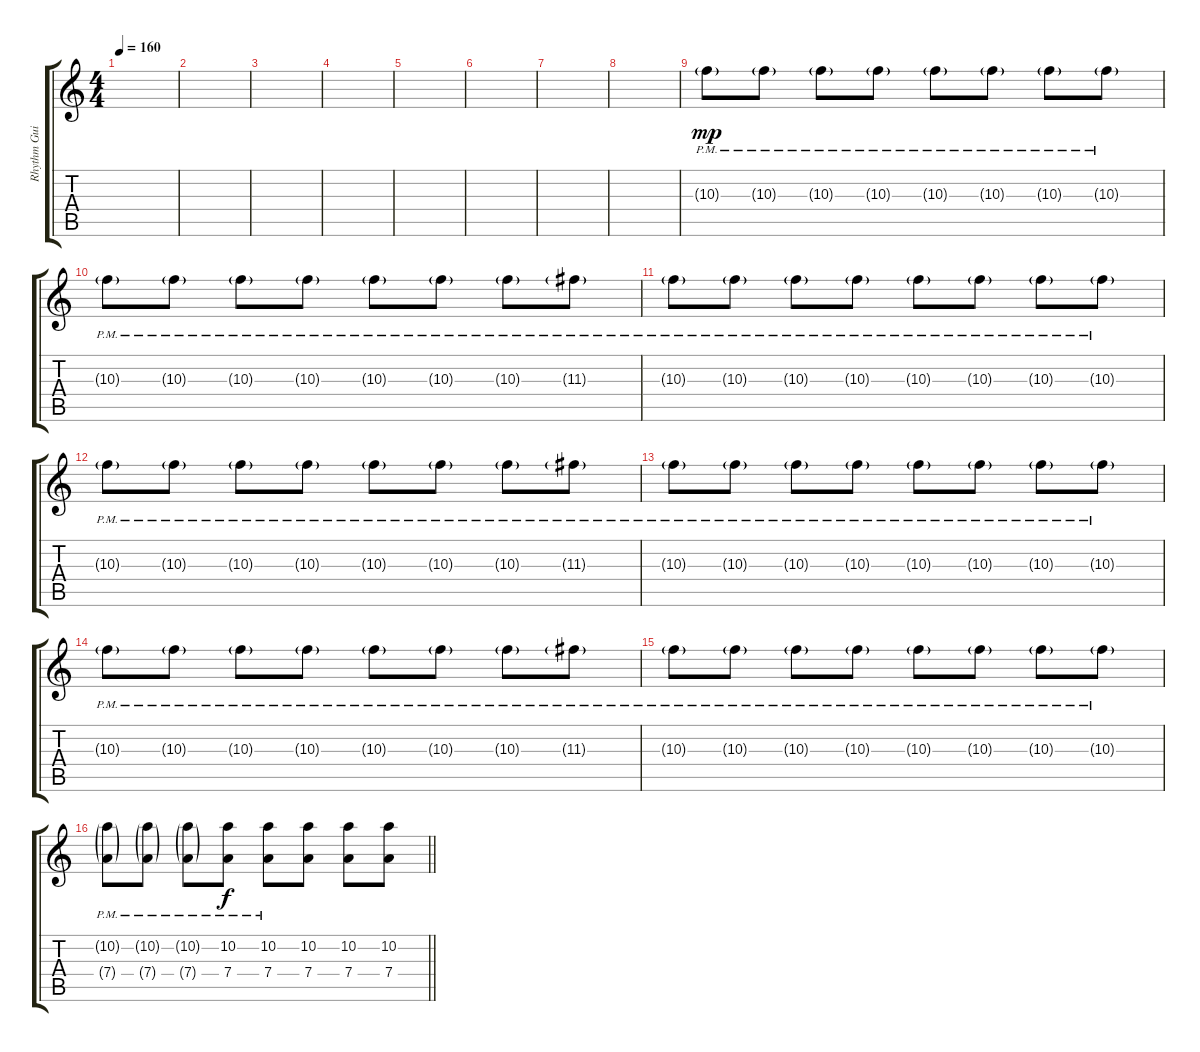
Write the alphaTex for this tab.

\track ("Rhythm Guitar (Distortion)" "Rhythm Gui") {instrument distortionguitar}
\staff {score tabs}
\tuning (E4 B3 G3 D3 A2 D2) {hide}
\ts (4 4)
\tempo 160
\clef g2
\ks c
|
|
|
|
|
|
|
|
10.3{g pm}.8{dy mp} 10.3{g pm}.8 10.3{g pm}.8 10.3{g pm}.8 10.3{g pm}.8 10.3{g pm}.8 10.3{g pm}.8 10.3{g pm}.8 |
10.3{g pm}.8 10.3{g pm}.8 10.3{g pm}.8 10.3{g pm}.8 10.3{g pm}.8 10.3{g pm}.8 10.3{g pm}.8 11.3{g pm}.8 |
10.3{g pm}.8 10.3{g pm}.8 10.3{g pm}.8 10.3{g pm}.8 10.3{g pm}.8 10.3{g pm}.8 10.3{g pm}.8 10.3{g pm}.8 |
10.3{g pm}.8 10.3{g pm}.8 10.3{g pm}.8 10.3{g pm}.8 10.3{g pm}.8 10.3{g pm}.8 10.3{g pm}.8 11.3{g pm}.8 |
10.3{g pm}.8 10.3{g pm}.8 10.3{g pm}.8 10.3{g pm}.8 10.3{g pm}.8 10.3{g pm}.8 10.3{g pm}.8 10.3{g pm}.8 |
10.3{g pm}.8 10.3{g pm}.8 10.3{g pm}.8 10.3{g pm}.8 10.3{g pm}.8 10.3{g pm}.8 10.3{g pm}.8 11.3{g pm}.8 |
10.3{g pm}.8 10.3{g pm}.8 10.3{g pm}.8 10.3{g pm}.8 10.3{g pm}.8 10.3{g pm}.8 10.3{g pm}.8 10.3{g pm}.8 |
\barLineRight lightlight
(10.2{g pm} 7.4{g pm}).8 (10.2{g pm} 7.4{g pm}).8 (10.2{g pm} 7.4{g pm}).8 (10.2{pm} 7.4{pm}).8{dy f} (10.2{pm} 7.4{pm}).8 (10.2 7.4).8 (10.2 7.4).8 (10.2 7.4).8
